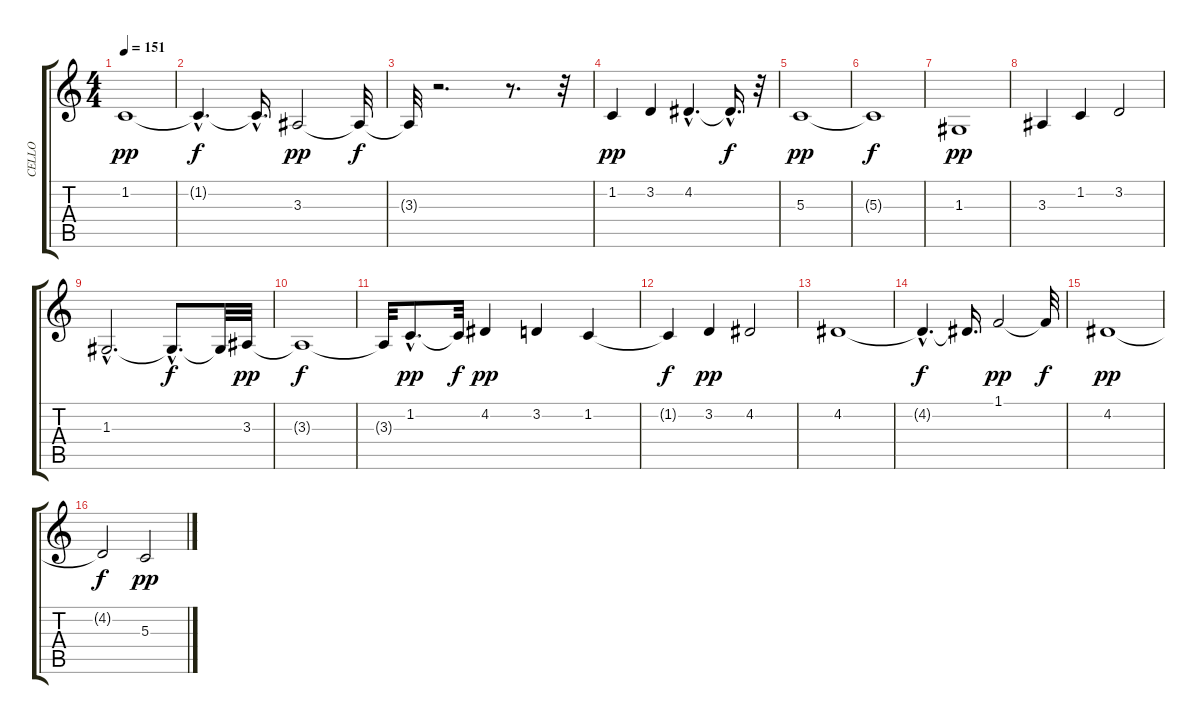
\track ("CELLO               " "CELLO     ") {instrument cello}
\staff {score tabs}
\tuning (E4 B3 G3 D3 A2 E2) {hide}
\ts (4 4)
\tempo 151
\clef g2
\ks c
1.2.1{dy pp} |
1.2{hac t}.4{d dy f} 1.2{hac t}.16{d} 3.3.2{dy pp} 3.3{t}.32{dy f} |
3.3{t}.32 r.2{d} r.8{d} r.32 |
1.2.4{dy pp} 3.2.4 4.2{hac}.4{d} 4.2{hac t}.16{d dy f} r.32 |
5.3.1{dy pp} |
5.3{t}.1{dy f} |
1.3.1{dy pp} |
3.3.4 1.2.4 3.2.2 |
1.3{hac}.2{d} 1.3{hac t}.8{d dy f} 1.3{t}.32 3.3.32{dy pp} |
3.3{t}.1{dy f} |
3.3{t}.32 1.2{hac}.8{d dy pp} 1.2{t}.32{dy f} 4.2.4{dy pp} 3.2.4 1.2.4 |
1.2{t}.4{dy f} 3.2.4{dy pp} 4.2.2 |
4.2.1 |
4.2{hac t}.4{d dy f} 4.2{t}.16{d} 1.1.2{dy pp} 1.1{t}.32{dy f} |
4.2.1{dy pp} |
4.2{t}.2{dy f} 5.3.2{dy pp}
